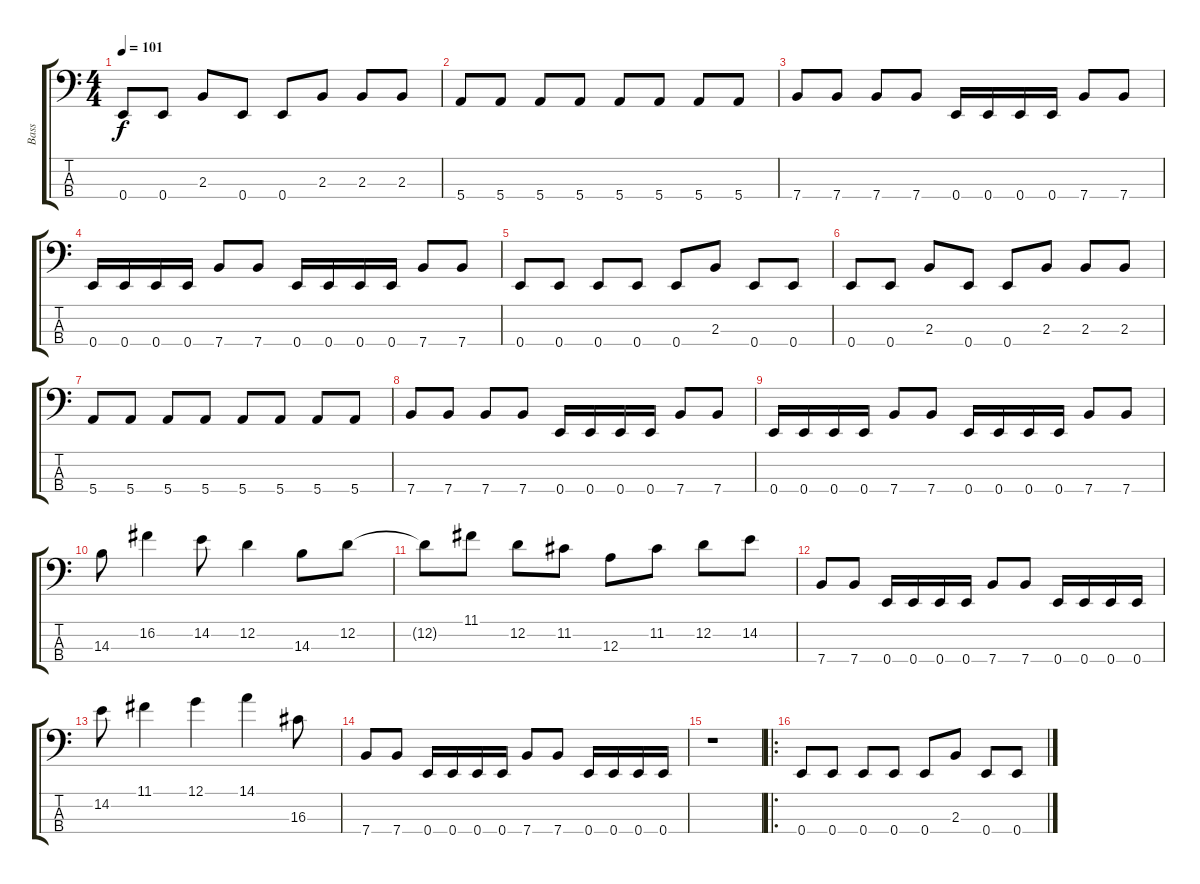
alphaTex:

\track ("Bass" "Bass") {instrument electricbassfinger}
\staff {score tabs}
\tuning (G2 D2 A1 E1) {hide}
\ts (4 4)
\tempo 101
\clef f4
\ks c
0.4.8{dy f} 0.4.8 2.3.8 0.4.8 0.4.8 2.3.8 2.3.8 2.3.8 |
5.4.8 5.4.8 5.4.8 5.4.8 5.4.8 5.4.8 5.4.8 5.4.8 |
7.4.8 7.4.8 7.4.8 7.4.8 0.4.16 0.4.16 0.4.16 0.4.16 7.4.8 7.4.8 |
0.4.16 0.4.16 0.4.16 0.4.16 7.4.8 7.4.8 0.4.16 0.4.16 0.4.16 0.4.16 7.4.8 7.4.8 |
0.4.8 0.4.8 0.4.8 0.4.8 0.4.8 2.3.8 0.4.8 0.4.8 |
0.4.8 0.4.8 2.3.8 0.4.8 0.4.8 2.3.8 2.3.8 2.3.8 |
5.4.8 5.4.8 5.4.8 5.4.8 5.4.8 5.4.8 5.4.8 5.4.8 |
7.4.8 7.4.8 7.4.8 7.4.8 0.4.16 0.4.16 0.4.16 0.4.16 7.4.8 7.4.8 |
0.4.16 0.4.16 0.4.16 0.4.16 7.4.8 7.4.8 0.4.16 0.4.16 0.4.16 0.4.16 7.4.8 7.4.8 |
14.3.8 16.2.4 14.2.8 12.2.4 14.3.8 12.2.8 |
12.2{t}.8 11.1.8 12.2.8 11.2.8 12.3.8 11.2.8 12.2.8 14.2.8 |
7.4.8 7.4.8 0.4.16 0.4.16 0.4.16 0.4.16 7.4.8 7.4.8 0.4.16 0.4.16 0.4.16 0.4.16 |
14.2.8 11.1.4 12.1.4 14.1.4 16.3.8 |
7.4.8 7.4.8 0.4.16 0.4.16 0.4.16 0.4.16 7.4.8 7.4.8 0.4.16 0.4.16 0.4.16 0.4.16 |
r.1 |
\ro
0.4.8 0.4.8 0.4.8 0.4.8 0.4.8 2.3.8 0.4.8 0.4.8
